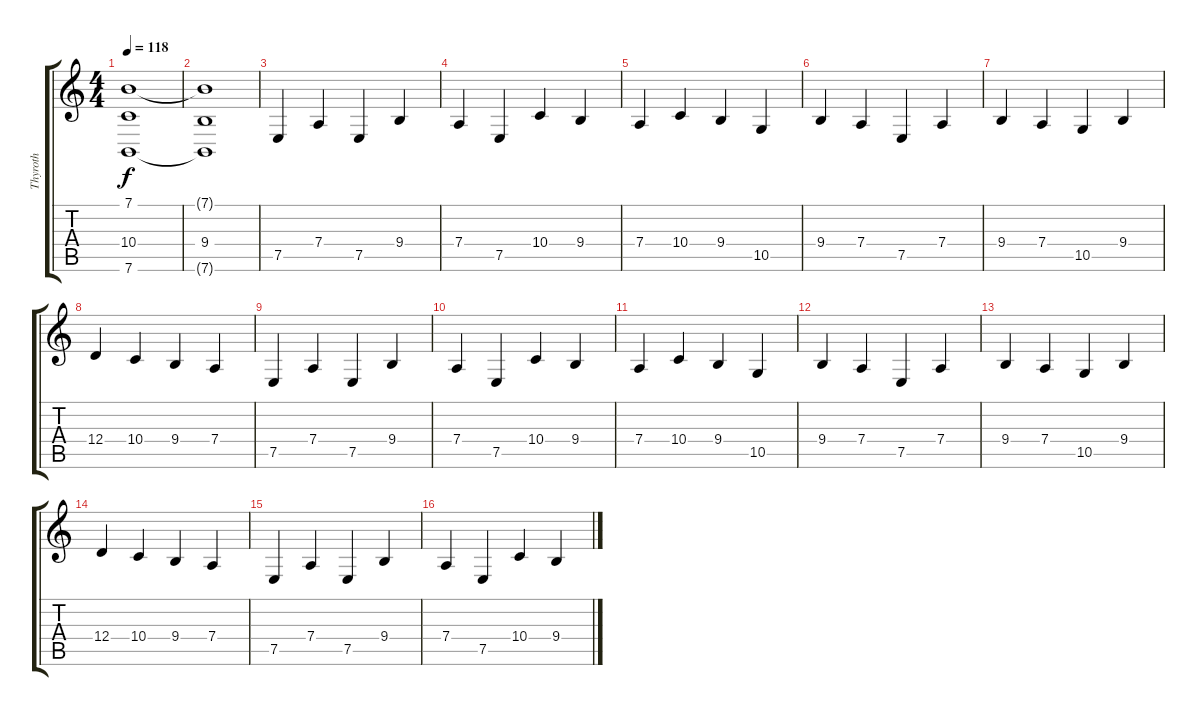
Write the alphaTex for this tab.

\track ("Thyroth" "Thyroth") {instrument fx7echoes}
\staff {score tabs}
\tuning (E4 B3 G3 D3 A2 E2) {hide}
\ts (4 4)
\tempo 118
\clef g2
\ks c
(7.1 10.4 7.6).1{dy f} |
(7.1{t} 9.4 7.6{t}).1 |
7.5.4 7.4.4 7.5.4 9.4.4 |
7.4.4 7.5.4 10.4.4 9.4.4 |
7.4.4 10.4.4 9.4.4 10.5.4 |
9.4.4 7.4.4 7.5.4 7.4.4 |
9.4.4 7.4.4 10.5.4 9.4.4 |
12.4.4 10.4.4 9.4.4 7.4.4 |
7.5.4 7.4.4 7.5.4 9.4.4 |
7.4.4 7.5.4 10.4.4 9.4.4 |
7.4.4 10.4.4 9.4.4 10.5.4 |
9.4.4 7.4.4 7.5.4 7.4.4 |
9.4.4 7.4.4 10.5.4 9.4.4 |
12.4.4 10.4.4 9.4.4 7.4.4 |
7.5.4 7.4.4 7.5.4 9.4.4 |
7.4.4 7.5.4 10.4.4 9.4.4
